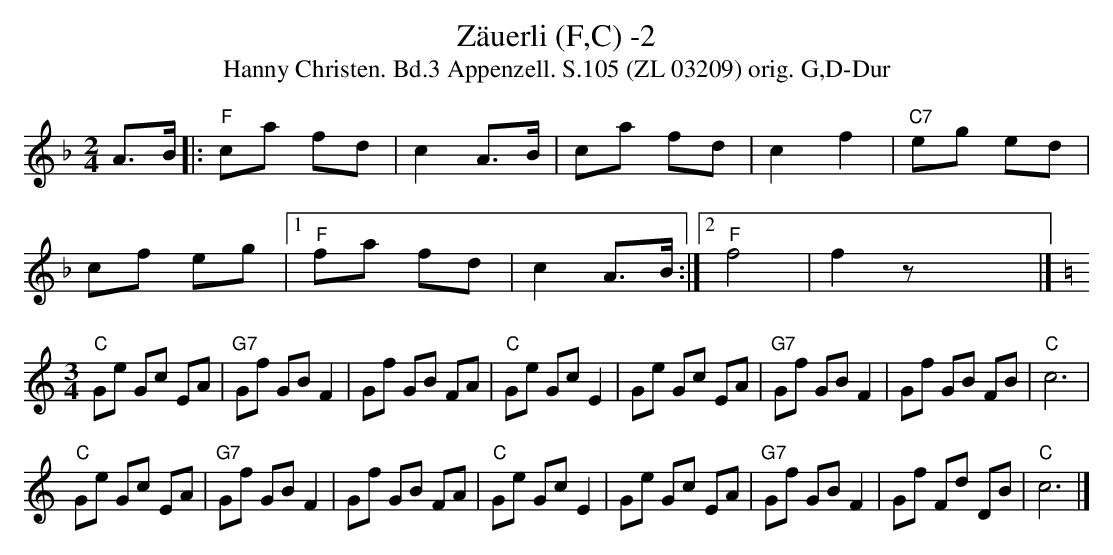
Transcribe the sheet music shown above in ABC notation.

X:1
T:Zäuerli (F,C) -2
T:Hanny Christen. Bd.3 Appenzell. S.105 (ZL 03209) orig. G,D-Dur
M:2/4
L:1/8
K:Fmaj
A>B |: "F"ca fd | c2 A>B | ca fd | c2 f2 | "C7"eg ed |
cf eg |1 "F"fa fd | c2 A>B:|2 "F"f4 | f2 z X|]
K:Cmaj
M:3/4
"C"Ge Gc EA | "G7"Gf GB F2 | Gf GB FA | "C"Ge Gc E2 | Ge Gc EA | "G7"Gf GB F2 | Gf GB FB | "C"c6 |
"C"Ge Gc EA | "G7"Gf GB F2 | Gf GB FA | "C"Ge Gc E2 | Ge Gc EA | "G7"Gf GB F2 | Gf Fd DB | "C"c6 |]
